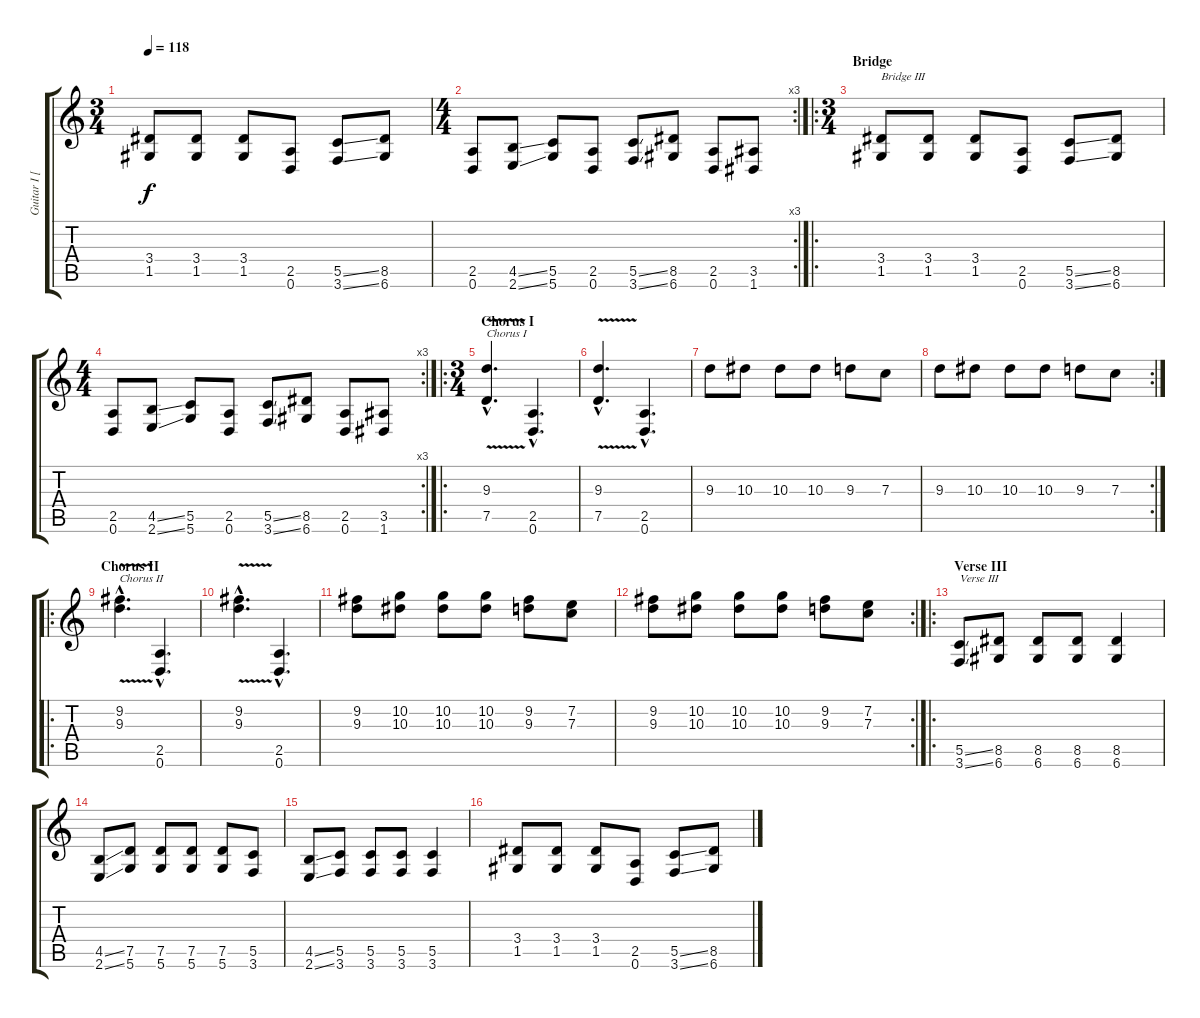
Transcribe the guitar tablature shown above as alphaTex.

\track ("Guitar I [Bill Kelliher]" "Guitar I [") {instrument distortionguitar}
\staff {score tabs}
\tuning (D4 A3 F3 C3 G2 D2) {hide}
\ts (3 4)
\tempo 118
\clef g2
\ks c
(3.4 1.5).8{dy f} (3.4 1.5).8 (3.4 1.5).8 (2.5 0.6).8 (5.5{ss} 3.6{ss}).8 (8.5 6.6).8 |
\rc 3
\ts (4 4)
(2.5 0.6).8 (4.5{ss} 2.6{ss}).8 (5.5 5.6).8 (2.5 0.6).8 (5.5{ss} 3.6{ss}).8 (8.5 6.6).8 (2.5 0.6).8 (3.5 1.6).8 |
\ro
\ts (3 4)
\section ("" "Bridge")
(3.4 1.5).8{txt "Bridge III"} (3.4 1.5).8 (3.4 1.5).8 (2.5 0.6).8 (5.5{ss} 3.6{ss}).8 (8.5 6.6).8 |
\rc 3
\ts (4 4)
(2.5 0.6).8 (4.5{ss} 2.6{ss}).8 (5.5 5.6).8 (2.5 0.6).8 (5.5{ss} 3.6{ss}).8 (8.5 6.6).8 (2.5 0.6).8 (3.5 1.6).8 |
\ro
\ts (3 4)
\section ("" "Chorus I")
(9.3{hac} 7.5{v hac}).4{d txt "Chorus I"} (2.5{hac} 0.6{hac}).4{d} |
(9.3{hac} 7.5{v hac}).4{d} (2.5{hac} 0.6{hac}).4{d} |
9.3.8 10.3.8 10.3.8 10.3.8 9.3.8 7.3.8 |
\rc 2
9.3.8 10.3.8 10.3.8 10.3.8 9.3.8 7.3.8 |
\ro
\section ("" "Chorus II")
(9.2{v hac} 9.3{hac}).4{d txt "Chorus II"} (2.5{hac} 0.6{hac}).4{d} |
(9.2{v hac} 9.3{hac}).4{d} (2.5{hac} 0.6{hac}).4{d} |
(9.2 9.3).8 (10.2 10.3).8 (10.2 10.3).8 (10.2 10.3).8 (9.2 9.3).8 (7.2 7.3).8 |
\rc 2
(9.2 9.3).8 (10.2 10.3).8 (10.2 10.3).8 (10.2 10.3).8 (9.2 9.3).8 (7.2 7.3).8 |
\ro
\section ("" "Verse III")
(5.5{ss} 3.6{ss}).8{txt "Verse III"} (8.5 6.6).8 (8.5 6.6).8 (8.5 6.6).8 (8.5 6.6).4 |
(4.5{ss} 2.6{ss}).8 (7.5 5.6).8 (7.5 5.6).8 (7.5 5.6).8 (7.5 5.6).8 (5.5 3.6).8 |
(4.5{ss} 2.6{ss}).8 (5.5 3.6).8 (5.5 3.6).8 (5.5 3.6).8 (5.5 3.6).4 |
(3.4 1.5).8 (3.4 1.5).8 (3.4 1.5).8 (2.5 0.6).8 (5.5{ss} 3.6{ss}).8 (8.5 6.6).8
